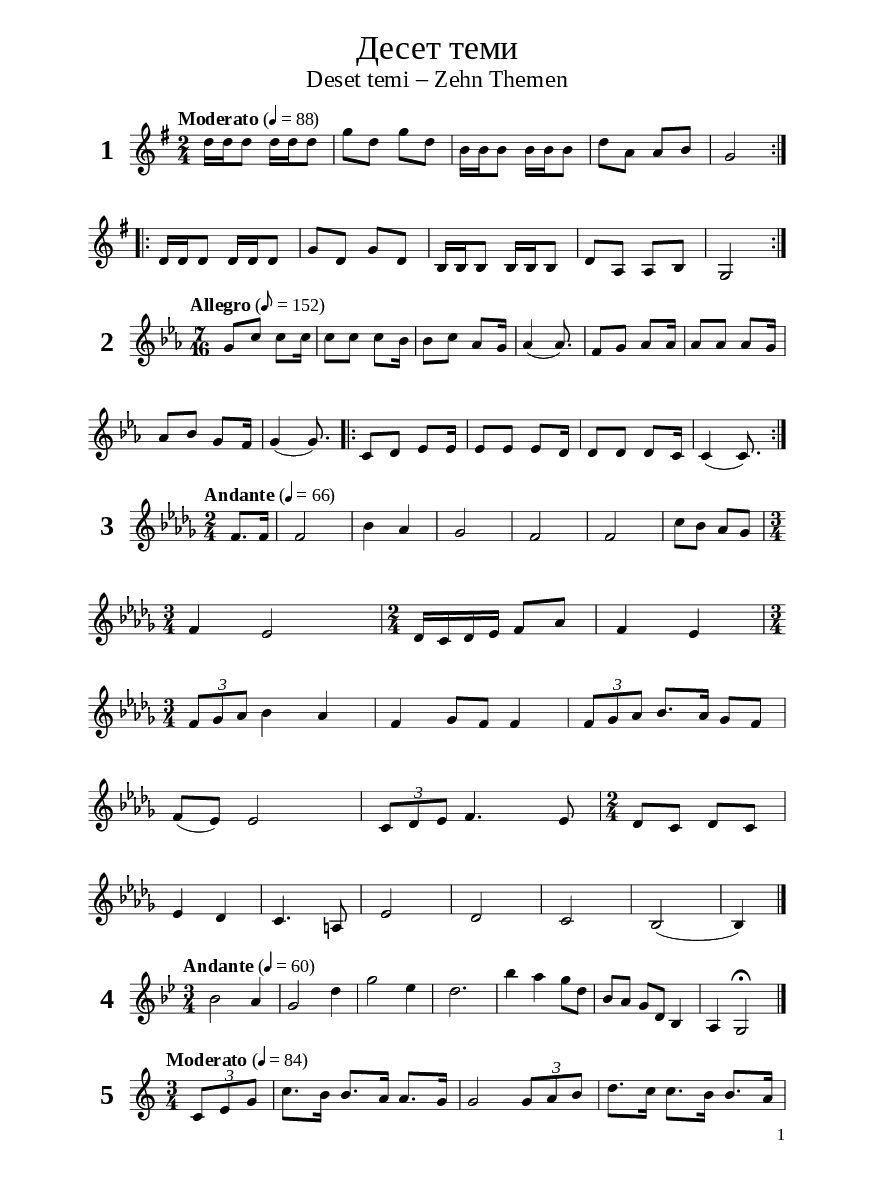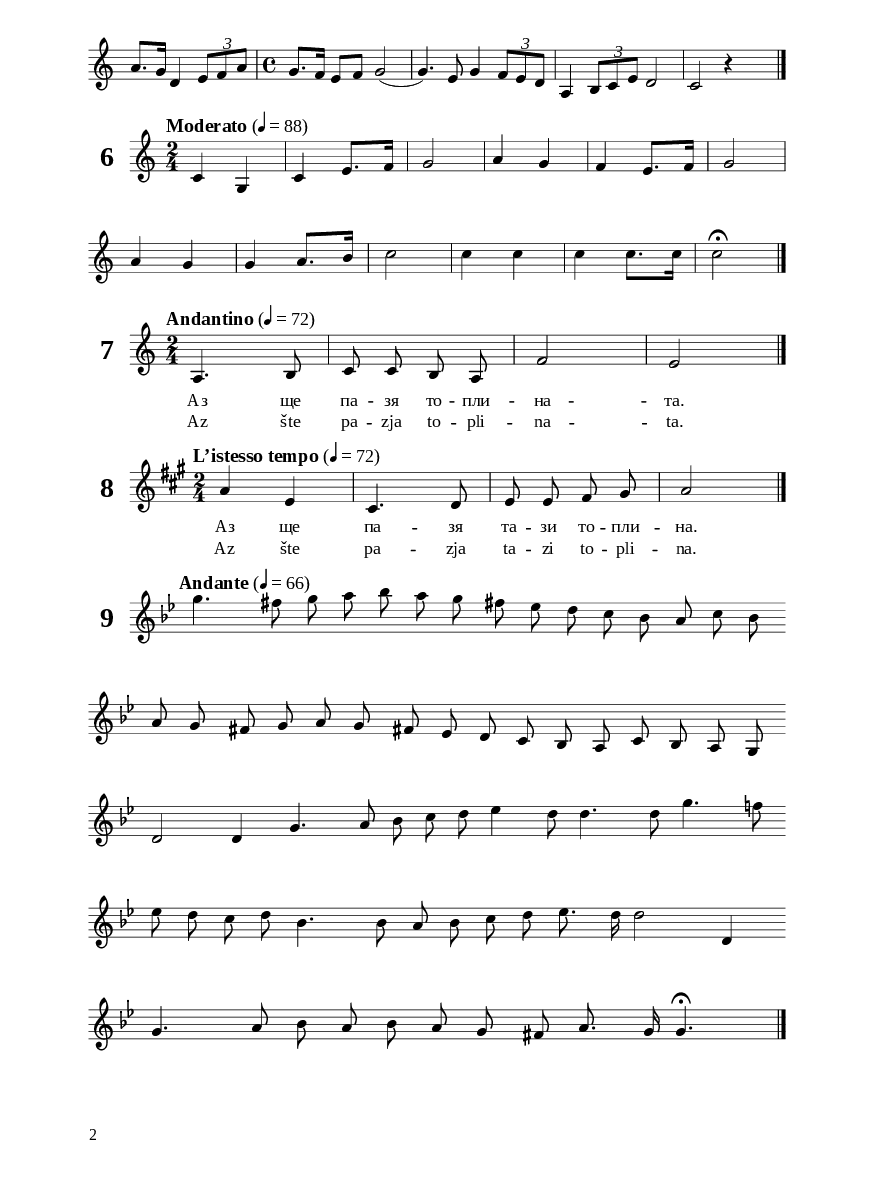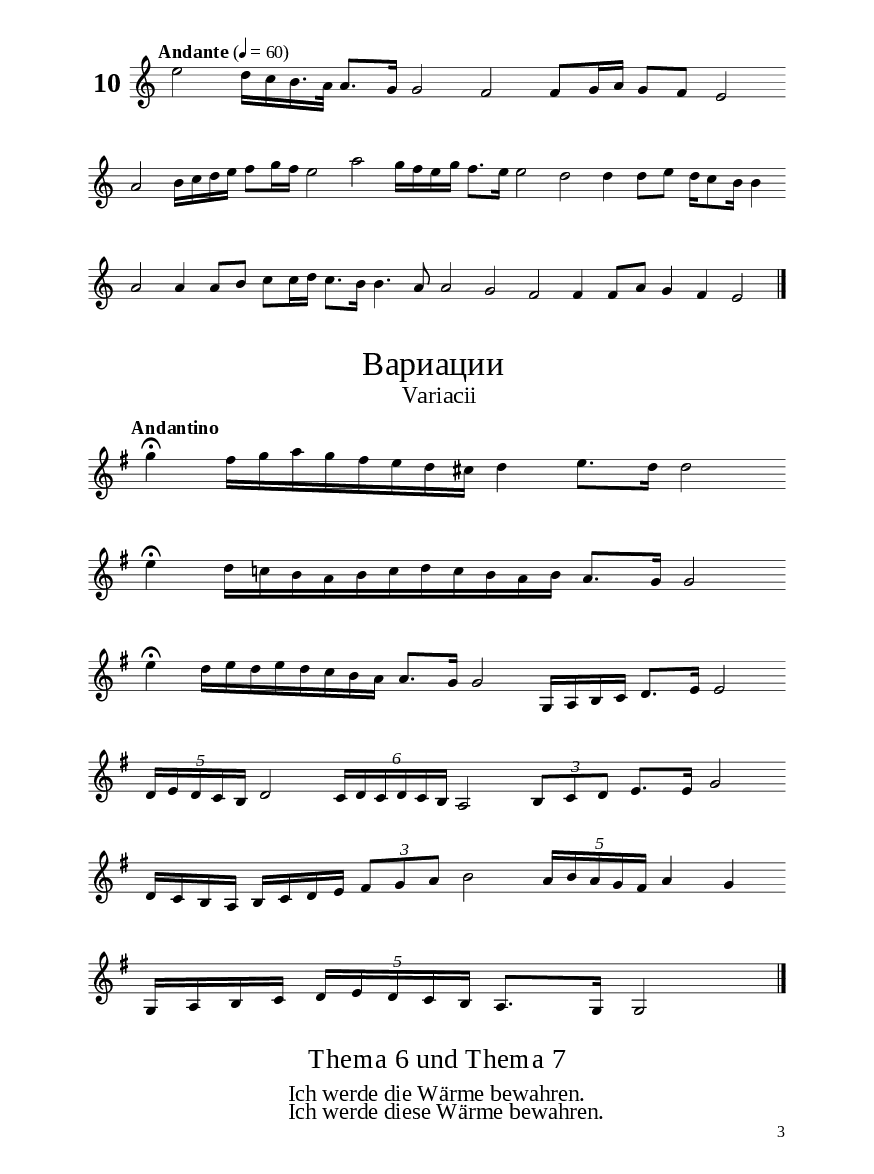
\version "2.24.3"

% include paper part and global functions
\include "include/globals.ily"
\bookpart {
  \label #'ref182
  \tocItem \markup "Десет теми – Deset temi"
  \paper {
    print-all-headers = ##t
    print-page-number = ##t
    print-first-page-number = ##t

    % put page numbers on the bottom
    oddHeaderMarkup = \markup ""
    evenHeaderMarkup = \markup ""
    oddFooterMarkup = \markup
    \fill-line {
      ""
      \if \should-print-page-number \fromproperty #'page:page-number-string
    }
    evenFooterMarkup = \markup
    \fill-line {
      \if \should-print-page-number \fromproperty #'page:page-number-string
      ""
    }

    left-margin = 1.5\cm
    right-margin = 1.5\cm
    top-margin = 1.2\cm
    bottom-margin = 1.0\cm
    ragged-bottom = ##t % do not spread the staves to fill the whole vertical space

    % change distance between staves
    system-system-spacing =
    #'((basic-distance . 14)
       (minimum-distance . 6)
       (padding . 1)
       (stretchability . 10))

    score-markup-spacing =
    #'((basic-distance . 6)
       (minimum-distance . 6)
       (padding . 1)
       (stretchability . 6))
  }

  \header {
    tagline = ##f
  }
%%%%

  \score {
    %1
    \version "2.24.4"
\layout {
  indent = 0.7\cm % first line indentation
  ragged-last = ##f % do spread last line to fill the whole space
  \override Staff.BarLine.thick-thickness = #4 %make the end and repeat bars thiner
  \override Score.VoltaBracket.font-size = #-2.3 % make the repeat number fontsize smaller
  
  \context {
    \Score
    \omit BarNumber %remove bar numbers
    \override MetronomeMark.font-size = #1.5 % increase the tempo fontsize
  } % context

  \context {
    % change staff size
    \Staff
    \override StaffSymbol.thickness = #0.5
    \override BarLine.hair-thickness = #1
    \override TupletNumber.font-size = #0.3 % increase the triol number
  }

  \context {
    % adjust space between staff and lyrics and between the two lyric lines
    \Lyrics
    \override LyricHyphen.minimum-length = #0.5 %force a hyphen
    \override LyricHyphen.minimum-distance = #1 %force a hyphen
    \override StanzaNumber.font-series = #'normal % make stanza number font normal
    \override VerticalAxisGroup.nonstaff-relatedstaff-spacing = #'(
                                                                    (basic-distance . 4.5)
                                                                    (padding . 1.5)
                                                                    )
    \override VerticalAxisGroup.nonstaff-nonstaff-spacing = #'((minimum-distance . 3))
  }
} % layout


    \new Voice \absolute {
      \clef treble
      \key g \major
      \time 2/4
      \tempoFunc "Moderato" 4 "88"
      \autoBeamOff
      \set Staff.instrumentName = \markup \bold \fontsize #+5 {"1"}


      d''16 [  d''16  d''8 ]  d''16
      [  d''16  d''8 ] | % 2
      g''8 [  d''8 ]  g''8 [  d''8
      ] | % 3
      b'16 [  b'16  b'8 ]  b'16 [
      b'16  b'8 ] | % 4
      d''8 [  a'8 ]  a'8 [  b'8 ] | % 5
      g'2
      \bar ":|.|:"
      \break

      | % 6
      d'16 [  d'16  d'8 ]  d'16 [
      d'16  d'8 ] | % 7
      g'8 [  d'8 ]  g'8 [  d'8 ] | % 8
      b16 [  b16  b8 ]  b16 [  b16
      b8 ] | % 9
      d'8 [  a8 ]  a8 [  b8 ] |
      g2
      \bar ":|."
      | % 11
    }

    %    \addlyrics {}

    \header {
      title = \titleFunc "Десет теми" "Deset temi – Zehn Themen"
    }

    \midi{}

  } % score



  \score {
    %2
    \version "2.24.4"
\layout {
  indent = 0.7\cm % first line indentation
  ragged-last = ##f % do spread last line to fill the whole space
  \override Staff.BarLine.thick-thickness = #4 %make the end and repeat bars thiner
  \override Score.VoltaBracket.font-size = #-2.3 % make the repeat number fontsize smaller
  
  \context {
    \Score
    \omit BarNumber %remove bar numbers
    \override MetronomeMark.font-size = #1.5 % increase the tempo fontsize
  } % context

  \context {
    % change staff size
    \Staff
    \override StaffSymbol.thickness = #0.5
    \override BarLine.hair-thickness = #1
    \override TupletNumber.font-size = #0.3 % increase the triol number
  }

  \context {
    % adjust space between staff and lyrics and between the two lyric lines
    \Lyrics
    \override LyricHyphen.minimum-length = #0.5 %force a hyphen
    \override LyricHyphen.minimum-distance = #1 %force a hyphen
    \override StanzaNumber.font-series = #'normal % make stanza number font normal
    \override VerticalAxisGroup.nonstaff-relatedstaff-spacing = #'(
                                                                    (basic-distance . 4.5)
                                                                    (padding . 1.5)
                                                                    )
    \override VerticalAxisGroup.nonstaff-nonstaff-spacing = #'((minimum-distance . 3))
  }
} % layout


    \new Voice \absolute {
      \clef treble
      \key c \minor
      \time 7/16

      \tempoFunc "Allegro" 8 "152"
      \autoBeamOff
      \set Staff.instrumentName = \markup \bold \fontsize #+5 {"2"}

      g'8 [  c''8 ]  c''8 [  c''16 ] | % 12
      c''8 [  c''8 ]  c''8 [  bes'16
      ] | % 13
      bes'8 [  c''8 ]  as'8 [  g'16 ] | % 14
      as'4 (  as'8. ) | % 15
      f'8 [  g'8 ]  as'8 [  as'16 ] | % 16
      as'8 [  as'8 ]  as'8 [  g'16 ] \break | % 17
      as'8 [  bes'8 ]  g'8 [  f'16 ] | % 18
      g'4 (  g'8. ) \bar ".|:"
      | % 19
      c'8 [  d'8 ]  es'8 [  es'16 ] |

      es'8 [  es'8 ]  es'8 [  d'16 ] | % 21
      d'8 [  d'8 ]  d'8 [  c'16 ] | % 22
      c'4 (  c'8. ) |
      \bar ":|."
    }

    %    \addlyrics {}

    \midi{}

  } % score




  \score {
    %3
    \version "2.24.4"
\layout {
  indent = 0.7\cm % first line indentation
  ragged-last = ##f % do spread last line to fill the whole space
  \override Staff.BarLine.thick-thickness = #4 %make the end and repeat bars thiner
  \override Score.VoltaBracket.font-size = #-2.3 % make the repeat number fontsize smaller
  
  \context {
    \Score
    \omit BarNumber %remove bar numbers
    \override MetronomeMark.font-size = #1.5 % increase the tempo fontsize
  } % context

  \context {
    % change staff size
    \Staff
    \override StaffSymbol.thickness = #0.5
    \override BarLine.hair-thickness = #1
    \override TupletNumber.font-size = #0.3 % increase the triol number
  }

  \context {
    % adjust space between staff and lyrics and between the two lyric lines
    \Lyrics
    \override LyricHyphen.minimum-length = #0.5 %force a hyphen
    \override LyricHyphen.minimum-distance = #1 %force a hyphen
    \override StanzaNumber.font-series = #'normal % make stanza number font normal
    \override VerticalAxisGroup.nonstaff-relatedstaff-spacing = #'(
                                                                    (basic-distance . 4.5)
                                                                    (padding . 1.5)
                                                                    )
    \override VerticalAxisGroup.nonstaff-nonstaff-spacing = #'((minimum-distance . 3))
  }
} % layout


    \new Voice \absolute {
      \clef treble
      \key bes \minor
      \time 2/4
      \tempoFunc "Andante" 4 "66"
      \partial 4
      \set Staff.instrumentName = \markup \bold \fontsize #+5 {"3"}

      f'8. f'16 | % 2
      f'2 | % 3
      bes'4  as'4 | % 4
      ges'2 | % 5
      f'2 | % 6
      f'2  | % 7
      c''8  bes'8  as'8  ges'8 \break  | % 8
      \time 3/4  | % 8
      f'4  es'2 | % 9
      \time 2/4  | % 9

      des'16
      c'16 des'16  es'16
      f'8  as'8 |
      f'4 es'4 \break | % 11
      \time 3/4  | % 11
      \times 2/3  {
        f'8 ges'8
        as'8
      }
      bes'4  as'4 | % 12
      f'4  ges'8  [  f'8  ]  f'4 | % 13
      \times 2/3  {
        f'8  ges'8
        as'8
      }
      bes'8.  as'16  ges'8  f'8 \break | % 14
      f'8 ( [  es'8 ) ]  es'2
      | % 15

      \times 2/3  {
        c'8  des'8  es'8
      }
      f'4.  es'8 | % 16
      \time 2/4  | % 16
      des'8  c'8
      des'8  c'8 \break | % 17
      es'4  des'4 | % 18
      c'4.  a8 | % 19
      es'2 |
      des'2 | % 21
      c'2 | % 22
      bes2 ( | bes4 )\bar "|."
    }

    %    \addlyrics {}

    \midi{}

  } % score




  \score {
    %3
    \version "2.24.4"
\layout {
  indent = 0.7\cm % first line indentation
  ragged-last = ##f % do spread last line to fill the whole space
  \override Staff.BarLine.thick-thickness = #4 %make the end and repeat bars thiner
  \override Score.VoltaBracket.font-size = #-2.3 % make the repeat number fontsize smaller
  
  \context {
    \Score
    \omit BarNumber %remove bar numbers
    \override MetronomeMark.font-size = #1.5 % increase the tempo fontsize
  } % context

  \context {
    % change staff size
    \Staff
    \override StaffSymbol.thickness = #0.5
    \override BarLine.hair-thickness = #1
    \override TupletNumber.font-size = #0.3 % increase the triol number
  }

  \context {
    % adjust space between staff and lyrics and between the two lyric lines
    \Lyrics
    \override LyricHyphen.minimum-length = #0.5 %force a hyphen
    \override LyricHyphen.minimum-distance = #1 %force a hyphen
    \override StanzaNumber.font-series = #'normal % make stanza number font normal
    \override VerticalAxisGroup.nonstaff-relatedstaff-spacing = #'(
                                                                    (basic-distance . 4.5)
                                                                    (padding . 1.5)
                                                                    )
    \override VerticalAxisGroup.nonstaff-nonstaff-spacing = #'((minimum-distance . 3))
  }
} % layout


    \new Voice \absolute {
      \clef treble
      \key g \minor
      \time 3/4
      \tempoFunc "Andante" 4 "60"
      \autoBeamOff
      \set Staff.instrumentName = \markup \bold \fontsize #+5 {"4"}

      bes'2  a'4 | % 24
      g'2  d''4 | % 25
      g''2  es''4 | % 26
      d''2. | % 27
      bes''4  a''4  g''8 [  d''8 ] | % 28
      bes'8 [  a'8 ]  g'8 [  d'8 ]
      bes4 | % 29
      a4  g2 ^\fermata \bar "|."
      |
    }

    \midi{}

  } % score



  \score {
    %4
    \version "2.24.4"
\layout {
  indent = 0.7\cm % first line indentation
  ragged-last = ##f % do spread last line to fill the whole space
  \override Staff.BarLine.thick-thickness = #4 %make the end and repeat bars thiner
  \override Score.VoltaBracket.font-size = #-2.3 % make the repeat number fontsize smaller
  
  \context {
    \Score
    \omit BarNumber %remove bar numbers
    \override MetronomeMark.font-size = #1.5 % increase the tempo fontsize
  } % context

  \context {
    % change staff size
    \Staff
    \override StaffSymbol.thickness = #0.5
    \override BarLine.hair-thickness = #1
    \override TupletNumber.font-size = #0.3 % increase the triol number
  }

  \context {
    % adjust space between staff and lyrics and between the two lyric lines
    \Lyrics
    \override LyricHyphen.minimum-length = #0.5 %force a hyphen
    \override LyricHyphen.minimum-distance = #1 %force a hyphen
    \override StanzaNumber.font-series = #'normal % make stanza number font normal
    \override VerticalAxisGroup.nonstaff-relatedstaff-spacing = #'(
                                                                    (basic-distance . 4.5)
                                                                    (padding . 1.5)
                                                                    )
    \override VerticalAxisGroup.nonstaff-nonstaff-spacing = #'((minimum-distance . 3))
  }
} % layout


    \new Voice \absolute {
      \set Staff.instrumentName = \markup \bold \fontsize #+5 {"5"}
      \key c \major
      \time 3/4
      \tempoFunc "Moderato" 4 "84"
      \once \omit TupletBracket
      \partial 4
      \times 2/3  {
        c'8 [  e'8  g'8 ]
      } | % 31
      c''8. [  b'16 ]  b'8. [  a'16 ]
      a'8. [  g'16 ] | % 32
      g'2 \once \omit TupletBracket
      \times 2/3  {
        g'8 [  a'8  b'8 ]
      }
      | % 33
      d''8. [  c''16 ]  c''8. [  b'16
      ]  b'8. [  a'16 ] \break | % 34
      a'8. [  g'16 ]  d'4 \once \omit TupletBracket
      \times 2/3  {
        e'8 [  f'8  a'8 ]
      }
      | % 35
      \time 4/4  | % 35
      g'8. [  f'16 ]  e'8 [  f'8 ]  g'2
      ( | % 36
      g'4. )  e'8  g'4 \once \omit TupletBracket
      \times 2/3  {
        f'8 [  e'8  d'8 ]
      }
      | % 37
      a4 \once \omit TupletBracket
      \times 2/3  {
        b8 [  c'8  e'8 ]
      }
      d'2 | % 38
      c'2 r4 s4 \bar "|."
      | % 39
    }

    %    \addlyrics {}

    \midi{}

  } % score



  \score {
    %5
    \version "2.24.4"
\layout {
  indent = 0.7\cm % first line indentation
  ragged-last = ##f % do spread last line to fill the whole space
  \override Staff.BarLine.thick-thickness = #4 %make the end and repeat bars thiner
  \override Score.VoltaBracket.font-size = #-2.3 % make the repeat number fontsize smaller
  
  \context {
    \Score
    \omit BarNumber %remove bar numbers
    \override MetronomeMark.font-size = #1.5 % increase the tempo fontsize
  } % context

  \context {
    % change staff size
    \Staff
    \override StaffSymbol.thickness = #0.5
    \override BarLine.hair-thickness = #1
    \override TupletNumber.font-size = #0.3 % increase the triol number
  }

  \context {
    % adjust space between staff and lyrics and between the two lyric lines
    \Lyrics
    \override LyricHyphen.minimum-length = #0.5 %force a hyphen
    \override LyricHyphen.minimum-distance = #1 %force a hyphen
    \override StanzaNumber.font-series = #'normal % make stanza number font normal
    \override VerticalAxisGroup.nonstaff-relatedstaff-spacing = #'(
                                                                    (basic-distance . 4.5)
                                                                    (padding . 1.5)
                                                                    )
    \override VerticalAxisGroup.nonstaff-nonstaff-spacing = #'((minimum-distance . 3))
  }
} % layout


    \new Voice \absolute {
      \set Staff.instrumentName = \markup \bold \fontsize #+5 {"6"}
      \key c \major
      \time 2/4
      \tempoFunc "Moderato" 4 "88"
      \autoBeamOff
      c'4  g4 |
      c'4  e'8. [  f'16 ] | % 41
      g'2 | % 42
      a'4  g'4 | % 43
      f'4  e'8. [  f'16 ] | % 44
      g'2 \break | % 45
      a'4  g'4 | % 46
      g'4  a'8. [  b'16 ] | % 47
      c''2 | % 48
      c''4  c''4 | % 49
      c''4  c''8. [  c''16 ] |
      c''2\fermata \bar "|."

    }

    %    \addlyrics {}

    \midi{}

  } % score



  \score {
    %6
    \version "2.24.4"
\layout {
  indent = 0.7\cm % first line indentation
  ragged-last = ##f % do spread last line to fill the whole space
  \override Staff.BarLine.thick-thickness = #4 %make the end and repeat bars thiner
  \override Score.VoltaBracket.font-size = #-2.3 % make the repeat number fontsize smaller
  
  \context {
    \Score
    \omit BarNumber %remove bar numbers
    \override MetronomeMark.font-size = #1.5 % increase the tempo fontsize
  } % context

  \context {
    % change staff size
    \Staff
    \override StaffSymbol.thickness = #0.5
    \override BarLine.hair-thickness = #1
    \override TupletNumber.font-size = #0.3 % increase the triol number
  }

  \context {
    % adjust space between staff and lyrics and between the two lyric lines
    \Lyrics
    \override LyricHyphen.minimum-length = #0.5 %force a hyphen
    \override LyricHyphen.minimum-distance = #1 %force a hyphen
    \override StanzaNumber.font-series = #'normal % make stanza number font normal
    \override VerticalAxisGroup.nonstaff-relatedstaff-spacing = #'(
                                                                    (basic-distance . 4.5)
                                                                    (padding . 1.5)
                                                                    )
    \override VerticalAxisGroup.nonstaff-nonstaff-spacing = #'((minimum-distance . 3))
  }
} % layout


    \new Voice \absolute {
      \set Staff.instrumentName = \markup \bold \fontsize #+5 {"7"}
      \key a \minor
      \time 2/4
      \tempoFunc "Andantino" 4 "72"
      \autoBeamOff
      a4. b8|
      c'8  c'8  b8  a8
      f'2 | % 54
      e'2 \bar "|."
      \break | % 55
    }

    \addlyrics {
      Аз ще па -- зя то -- пли -- на -- та.
    }
    \addlyrics {
      Az šte pa -- zja to -- pli -- na -- ta.
    }

    \midi{}

  } % score


  \score {
    %7
    \version "2.24.4"
\layout {
  indent = 0.7\cm % first line indentation
  ragged-last = ##f % do spread last line to fill the whole space
  \override Staff.BarLine.thick-thickness = #4 %make the end and repeat bars thiner
  \override Score.VoltaBracket.font-size = #-2.3 % make the repeat number fontsize smaller
  
  \context {
    \Score
    \omit BarNumber %remove bar numbers
    \override MetronomeMark.font-size = #1.5 % increase the tempo fontsize
  } % context

  \context {
    % change staff size
    \Staff
    \override StaffSymbol.thickness = #0.5
    \override BarLine.hair-thickness = #1
    \override TupletNumber.font-size = #0.3 % increase the triol number
  }

  \context {
    % adjust space between staff and lyrics and between the two lyric lines
    \Lyrics
    \override LyricHyphen.minimum-length = #0.5 %force a hyphen
    \override LyricHyphen.minimum-distance = #1 %force a hyphen
    \override StanzaNumber.font-series = #'normal % make stanza number font normal
    \override VerticalAxisGroup.nonstaff-relatedstaff-spacing = #'(
                                                                    (basic-distance . 4.5)
                                                                    (padding . 1.5)
                                                                    )
    \override VerticalAxisGroup.nonstaff-nonstaff-spacing = #'((minimum-distance . 3))
  }
} % layout


    \new Voice \absolute {
      \set Staff.instrumentName = \markup \bold \fontsize #+5 {"8"}
      \key a \major
      \time 2/4
      \tempoFunc "L’istesso tempo" 4 "72"
      \autoBeamOff
      a'4  e'4 | % 56
      cis'4.  d'8
      e'8   e'8   fis'8  gis'8 | % 58
      a'2 \bar "|."
      \break | % 59
    }

    \addlyrics {
      Аз ще па -- зя та -- зи то -- пли -- на.
    }
    \addlyrics {
      Az šte pa -- zja ta -- zi to -- pli -- na.
    }

    \midi{}

  } % score



  \score {
    %8
    \version "2.24.4"
\layout {
  indent = 0.7\cm % first line indentation
  ragged-last = ##f % do spread last line to fill the whole space
  \override Staff.BarLine.thick-thickness = #4 %make the end and repeat bars thiner
  \override Score.VoltaBracket.font-size = #-2.3 % make the repeat number fontsize smaller
  
  \context {
    \Score
    \omit BarNumber %remove bar numbers
    \override MetronomeMark.font-size = #1.5 % increase the tempo fontsize
  } % context

  \context {
    % change staff size
    \Staff
    \override StaffSymbol.thickness = #0.5
    \override BarLine.hair-thickness = #1
    \override TupletNumber.font-size = #0.3 % increase the triol number
  }

  \context {
    % adjust space between staff and lyrics and between the two lyric lines
    \Lyrics
    \override LyricHyphen.minimum-length = #0.5 %force a hyphen
    \override LyricHyphen.minimum-distance = #1 %force a hyphen
    \override StanzaNumber.font-series = #'normal % make stanza number font normal
    \override VerticalAxisGroup.nonstaff-relatedstaff-spacing = #'(
                                                                    (basic-distance . 4.5)
                                                                    (padding . 1.5)
                                                                    )
    \override VerticalAxisGroup.nonstaff-nonstaff-spacing = #'((minimum-distance . 3))
  }
} % layout


    \new Voice \absolute {
      \set Staff.instrumentName = \markup \bold \fontsize #+5 {"9"}
      \key g \minor
      \omit Score.TimeSignature
      \cadenzaOn % allows custom bar lines
      \tempoFunc "Andante" 4 "66"

      g''4.fis''8 g''
      a'' bes'' a'' g''
      fis''! es'' d'' c''
      bes' a' c'' bes'  \break
      a' g' fis' g'
      a' g' fis'! es'
      d' c' bes a
      c' bes a g  \break
      d'2 d'4  g'4. a'8
      bes'8 c''8 d''8 es''4
      d''8 d''4. d''8
      g''4. f''8 \break
      es''8 d''8  c''8 d''8 bes'4.bes'8
      a'8 bes'8 c''8 d''8
      es''8. d''16 d''2 d'4 \break
      g'4.  a'8  bes'  a'
      bes' a'  g' fis'!
      a'8. g'16
      g'4.\fermata
      \bar "|." \break % 75
    }
    \midi{}
  } % score

  \pageBreak

  \score {
    %9
    \version "2.24.4"
\layout {
  indent = 0.7\cm % first line indentation
  ragged-last = ##f % do spread last line to fill the whole space
  \override Staff.BarLine.thick-thickness = #4 %make the end and repeat bars thiner
  \override Score.VoltaBracket.font-size = #-2.3 % make the repeat number fontsize smaller
  
  \context {
    \Score
    \omit BarNumber %remove bar numbers
    \override MetronomeMark.font-size = #1.5 % increase the tempo fontsize
  } % context

  \context {
    % change staff size
    \Staff
    \override StaffSymbol.thickness = #0.5
    \override BarLine.hair-thickness = #1
    \override TupletNumber.font-size = #0.3 % increase the triol number
  }

  \context {
    % adjust space between staff and lyrics and between the two lyric lines
    \Lyrics
    \override LyricHyphen.minimum-length = #0.5 %force a hyphen
    \override LyricHyphen.minimum-distance = #1 %force a hyphen
    \override StanzaNumber.font-series = #'normal % make stanza number font normal
    \override VerticalAxisGroup.nonstaff-relatedstaff-spacing = #'(
                                                                    (basic-distance . 4.5)
                                                                    (padding . 1.5)
                                                                    )
    \override VerticalAxisGroup.nonstaff-nonstaff-spacing = #'((minimum-distance . 3))
  }
} % layout


    \new Voice \absolute {
      \set Staff.instrumentName = \markup \bold \fontsize #+5 {"10"}
      \key a \minor
      \omit Score.TimeSignature
      \cadenzaOn % allows custom bar lines
      \tempoFunc "Andante" 4 "60"
      e''2d''16 [c''16b'16.
      a'32 ]
      a'8. [ g'16 ] g'2
      f'2  f'8 [  g'16  a'16 ] % 78
      g'8 [  f'8 ]  e'2 \break  % 79
      a'2b'16 [c''16d''16
      e''16 ]
      f''8 [g''16f''16 ]e''2
      a''2g''16 [f''16e''16
      g''16 ]  % 82
      f''8. [e''16 ] e''2
      d''2d''4  % 84
      d''8 [e''8 ]d''16 [c''8
      b'16 ] b'4 \break
      a'2  a'4  % 86
      a'8 [  b'8 ]c''8 [c''16
      d''16 ]c''8. [b'16 ]  % 87
      b'4. a'8  a'2 g'2  % 89
      f'2  f'4
      f'8 [ a'8 ]  g'4  f'4  % 91
      e'2 \bar "|."
    }
    \midi{}
  } % score

  \markup \empty-two
  \label #'ref183
  \tocItem \markup "Вариации – Variacii "
  \score {
    \include "include/score-layout.ily"
    \new Voice \absolute {
      \clef treble
      \key g \major
      \omit Score.TimeSignature
      \cadenzaOn % allows custom bar lines
      \tempo "Andantino"
      g''4 \fermata fis''16 [g''16 a''16 g''16  fis''16 e''16 d''16cis''16 ]
      d''4e''8. [d''16 ] d''2 \break
      e''4 \fermata d''16 [c''16 b'16 a'16 b'16 c''16 d''16 c''16
      b'16  a'16  b'16 ]

      a'8. [  g'16 ]  g'2 \break % 96
      e''4 \fermata d''16 [e''16 d''16
      e''16 d''16 c''16 b'16
      a'16 ]  % 97
      a'8. [  g'16 ]  g'2 % 98
      g16 [  a16  b16  c'16 ]  d'8. [
      e'16 ]  e'2  \break
      \once \omit TupletBracket
      \times 4/5  {
        d'16 [  e'16  d'16  c'16  b16
        ]
      }
      d'2
      \once \omit TupletBracket
      \times 4/6  {
        c'16 [  d'16  c'16  d'16  c'16
        b16 ]
      }
      a2 % 101
      \once \omit TupletBracket
      \times 2/3  {
        b8 [  c'8  d'8 ]
      }
      e'8. [  e'16 ]  g'2 \break
      d'16 [  c'16  b16  a16 ]  b16 [
      c'16  d'16  e'16 ] \once \omit TupletBracket
      \times 2/3  {
        fis'8 [  g'8  a'8 ]
      }
      b'2 \once \omit TupletBracket
      \times 4/5  {
        a'16 [  b'16  a'16  g'16
        fis'16 ]
      }
      a'4  g'4 \break
      g16 [  a16  b16  c'16 ] \once \omit
      TupletBracket
      \times 4/5  {
        d'16 [  e'16  d'16  c'16  b16
        ]
      }
      a8. [ g16]  % 105
      g2 \bar "|."
    }

    \addlyrics {}

    \header {
      title = \titleFunc "Вариации "" Variacii"
    }

    \midi{}

  } % score
  \markup \empty-two
  \version "2.24.4"

\markup \fill-line { \fontsize #deTitleFontSize "Thema 6 und Thema 7" }
\markup \null
\markup \null
\markup \abs-fontsize #11 \override #`(baseline-skip . ,bgCoupletBaselineSkip) {
  \fill-line {
    \hspace #0.1
    \column {
      \line {
        \bold "  "
        \column {
          "Ich werde die Wärme bewahren."
          "Ich werde diese Wärme bewahren."
        }
      }
      
    }\hspace #0.1
  }
}


} % bookpart

% Più mosso
%
